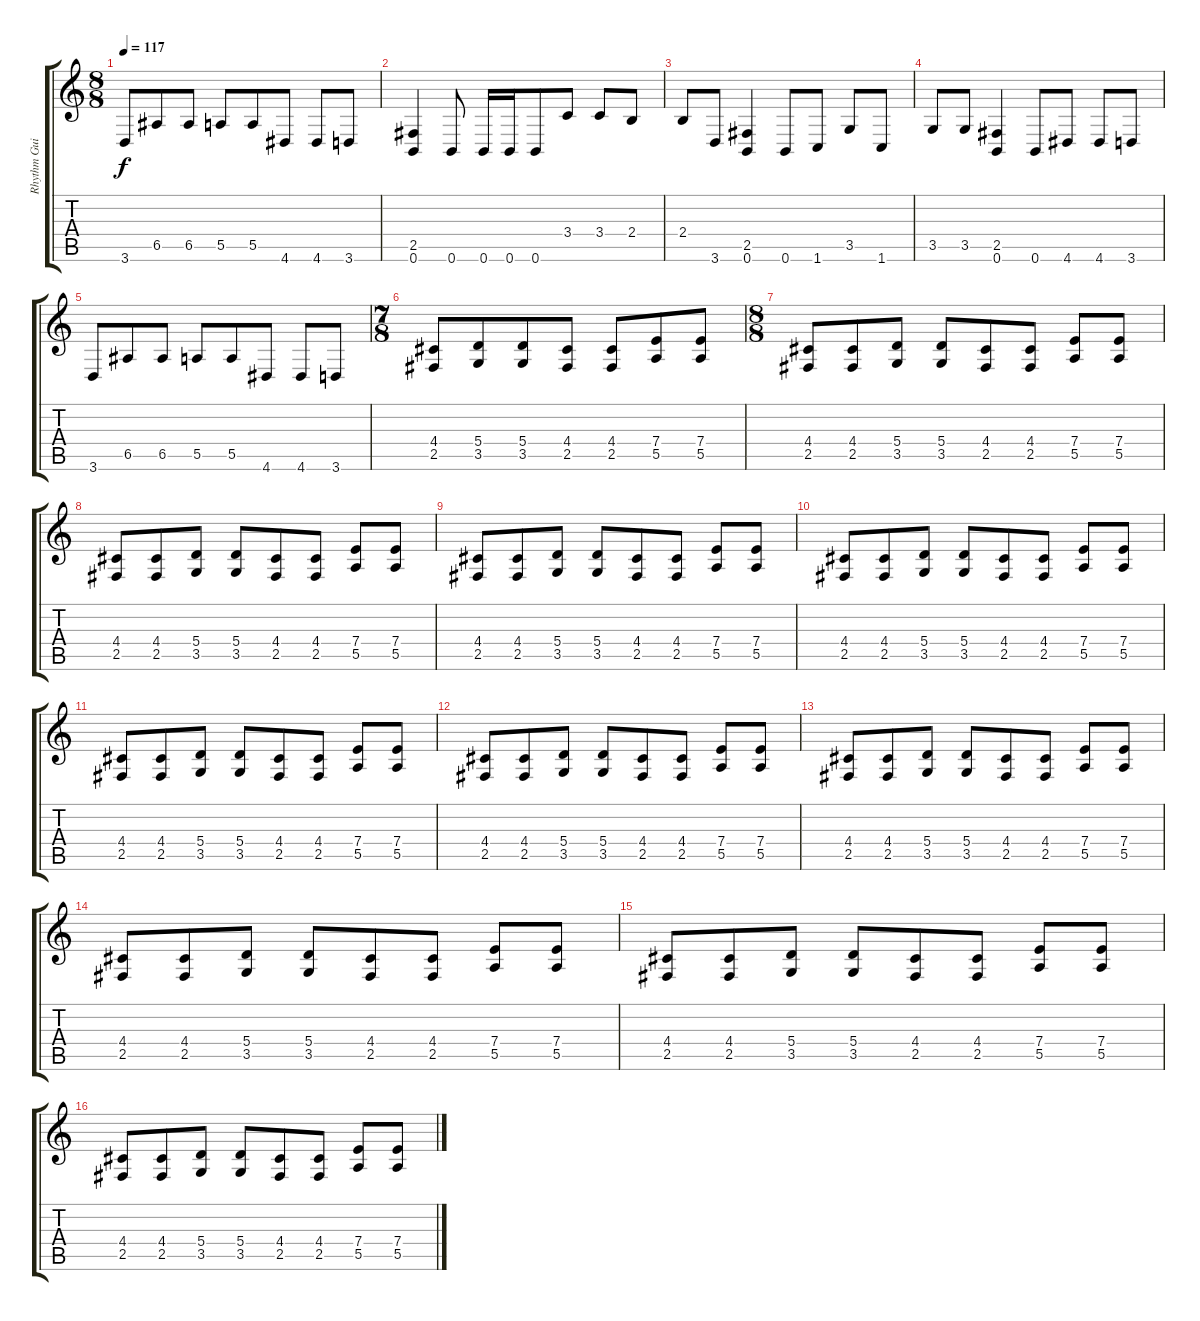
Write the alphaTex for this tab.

\track ("Rhythm Guitar 2" "Rhythm Gui") {instrument distortionguitar}
\staff {score tabs}
\tuning (B3 Gb3 D3 A2 E2 B1) {hide}
\ts (8 8)
\tempo 117
\clef g2
\ks c
3.6.8{dy f} 6.5.8 6.5.8 5.5.8 5.5.8 4.6.8 4.6.8 3.6.8 |
(2.5 0.6).4 0.6.8 0.6.16 0.6.16 0.6.8 3.4.8 3.4.8 2.4.8 |
2.4.8 3.6.8 (2.5 0.6).4 0.6.8 1.6.8 3.5.8 1.6.8 |
3.5.8 3.5.8 (2.5 0.6).4 0.6.8 4.6.8 4.6.8 3.6.8 |
3.6.8 6.5.8 6.5.8 5.5.8 5.5.8 4.6.8 4.6.8 3.6.8 |
\ts (7 8)
(4.4 2.5).8 (5.4 3.5).8 (5.4 3.5).8 (4.4 2.5).8 (4.4 2.5).8 (7.4 5.5).8 (7.4 5.5).8 |
\ts (8 8)
(4.4 2.5).8 (4.4 2.5).8 (5.4 3.5).8 (5.4 3.5).8 (4.4 2.5).8 (4.4 2.5).8 (7.4 5.5).8 (7.4 5.5).8 |
(4.4 2.5).8 (4.4 2.5).8 (5.4 3.5).8 (5.4 3.5).8 (4.4 2.5).8 (4.4 2.5).8 (7.4 5.5).8 (7.4 5.5).8 |
(4.4 2.5).8 (4.4 2.5).8 (5.4 3.5).8 (5.4 3.5).8 (4.4 2.5).8 (4.4 2.5).8 (7.4 5.5).8 (7.4 5.5).8 |
(4.4 2.5).8 (4.4 2.5).8 (5.4 3.5).8 (5.4 3.5).8 (4.4 2.5).8 (4.4 2.5).8 (7.4 5.5).8 (7.4 5.5).8 |
(4.4 2.5).8 (4.4 2.5).8 (5.4 3.5).8 (5.4 3.5).8 (4.4 2.5).8 (4.4 2.5).8 (7.4 5.5).8 (7.4 5.5).8 |
(4.4 2.5).8 (4.4 2.5).8 (5.4 3.5).8 (5.4 3.5).8 (4.4 2.5).8 (4.4 2.5).8 (7.4 5.5).8 (7.4 5.5).8 |
(4.4 2.5).8 (4.4 2.5).8 (5.4 3.5).8 (5.4 3.5).8 (4.4 2.5).8 (4.4 2.5).8 (7.4 5.5).8 (7.4 5.5).8 |
(4.4 2.5).8 (4.4 2.5).8 (5.4 3.5).8 (5.4 3.5).8 (4.4 2.5).8 (4.4 2.5).8 (7.4 5.5).8 (7.4 5.5).8 |
(4.4 2.5).8 (4.4 2.5).8 (5.4 3.5).8 (5.4 3.5).8 (4.4 2.5).8 (4.4 2.5).8 (7.4 5.5).8 (7.4 5.5).8 |
(4.4 2.5).8 (4.4 2.5).8 (5.4 3.5).8 (5.4 3.5).8 (4.4 2.5).8 (4.4 2.5).8 (7.4 5.5).8 (7.4 5.5).8
